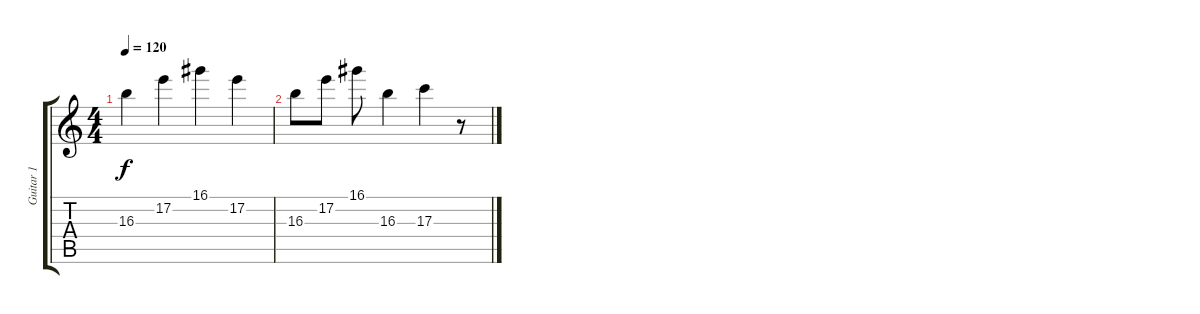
\track ("Guitar 1" "Guitar 1") {instrument distortionguitar}
\staff {score tabs}
\tuning (E4 B3 G3 D3 A2 E2) {hide}
\ts (4 4)
\tempo 120
\clef g2
\ks c
16.3.4{dy f} 17.2.4 16.1.4 17.2.4 |
16.3.8 17.2.8 16.1.8 16.3.4 17.3.4 r.8
